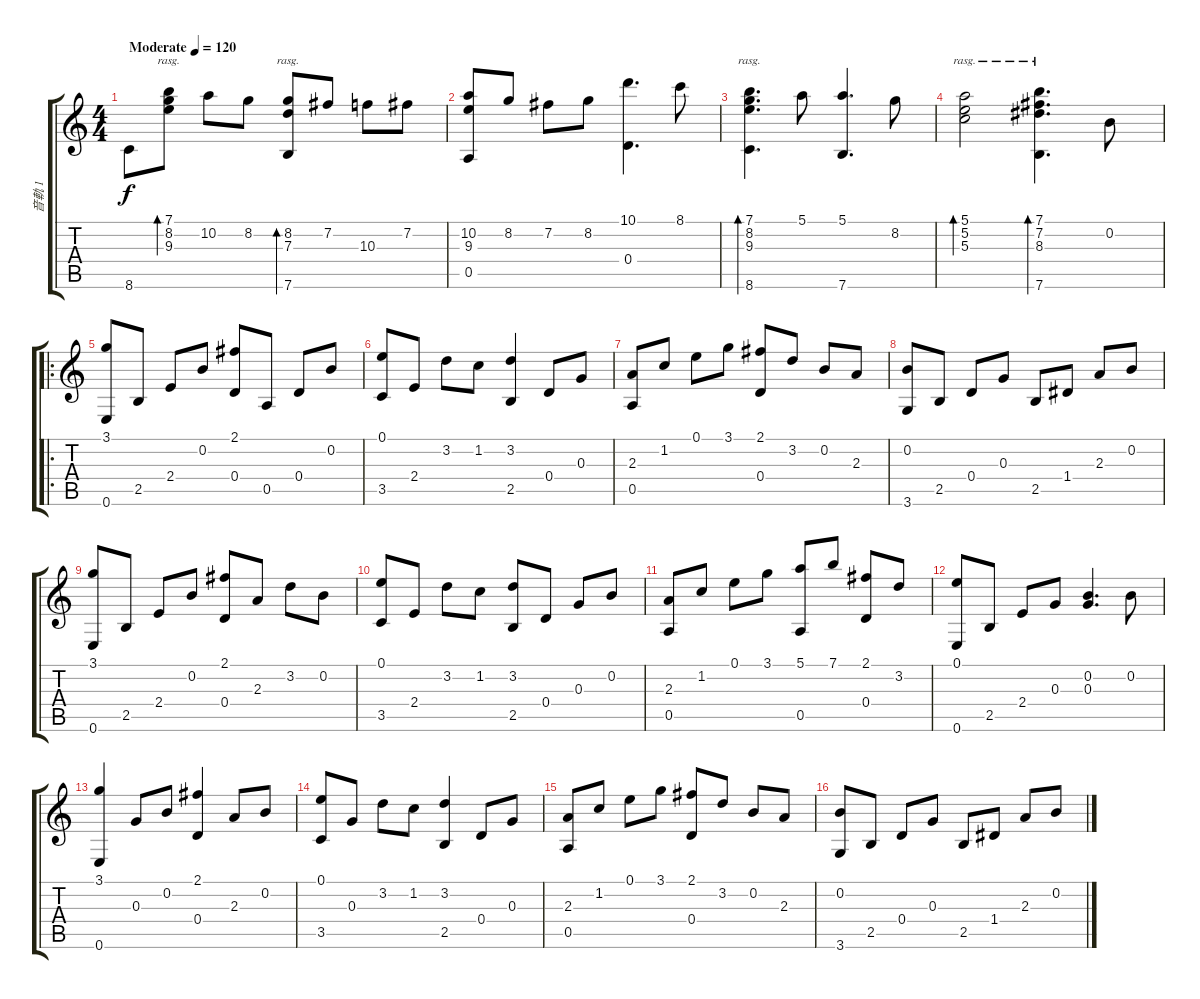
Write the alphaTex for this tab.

\track ("音軌 1" "音軌 1") {instrument acousticguitarsteel bank 2}
\staff {score tabs}
\tuning (E4 B3 G3 D3 A2 E2) {hide}
\ts (4 4)
\tempo (120 "Moderate")
\clef g2
\ks c
8.6.8{dy f instrument acousticguitarsteel} (7.1 8.2 9.3).8{bd 240 rasg ii} 10.2.8 8.2.8 (8.2 7.3 7.6).8{bd 240 rasg ii} 7.2.8 10.3.8 7.2.8 |
(10.2 9.3 0.5).8 8.2.8 7.2.8 8.2.8 (10.1 0.4).4{d} 8.1.8 |
(7.1 8.2 9.3 8.6).4{d bd 480 rasg ii} 5.1.8 (5.1 7.6).4{d} 8.2.8 |
(5.1 5.2 5.3).2{bd 480 rasg ii} (7.1 7.2 8.3 7.6).4{d bd 480 rasg ii} 0.2.8 |
\ro
(3.1 0.6).8 2.5.8 2.4.8 0.2.8 (2.1 0.4).8 0.5.8 0.4.8 0.2.8 |
(0.1 3.5).8 2.4.8 3.2.8 1.2.8 (3.2 2.5).4 0.4.8 0.3.8 |
(2.3 0.5).8 1.2.8 0.1.8 3.1.8 (2.1 0.4).8 3.2.8 0.2.8 2.3.8 |
(0.2 3.6).8 2.5.8 0.4.8 0.3.8 2.5.8 1.4.8 2.3.8 0.2.8 |
(3.1 0.6).8 2.5.8 2.4.8 0.2.8 (2.1 0.4).8 2.3.8 3.2.8 0.2.8 |
(0.1 3.5).8 2.4.8 3.2.8 1.2.8 (3.2 2.5).8 0.4.8 0.3.8 0.2.8 |
(2.3 0.5).8 1.2.8 0.1.8 3.1.8 (5.1 0.5).8 7.1.8 (2.1 0.4).8 3.2.8 |
(0.1 0.6).8 2.5.8 2.4.8 0.3.8 (0.2 0.3).4{d} 0.2.8 |
(3.1 0.6).4 0.3.8 0.2.8 (2.1 0.4).4 2.3.8 0.2.8 |
(0.1 3.5).8 0.3.8 3.2.8 1.2.8 (3.2 2.5).4 0.4.8 0.3.8 |
(2.3 0.5).8 1.2.8 0.1.8 3.1.8 (2.1 0.4).8 3.2.8 0.2.8 2.3.8 |
(0.2 3.6).8 2.5.8 0.4.8 0.3.8 2.5.8 1.4.8 2.3.8 0.2.8
